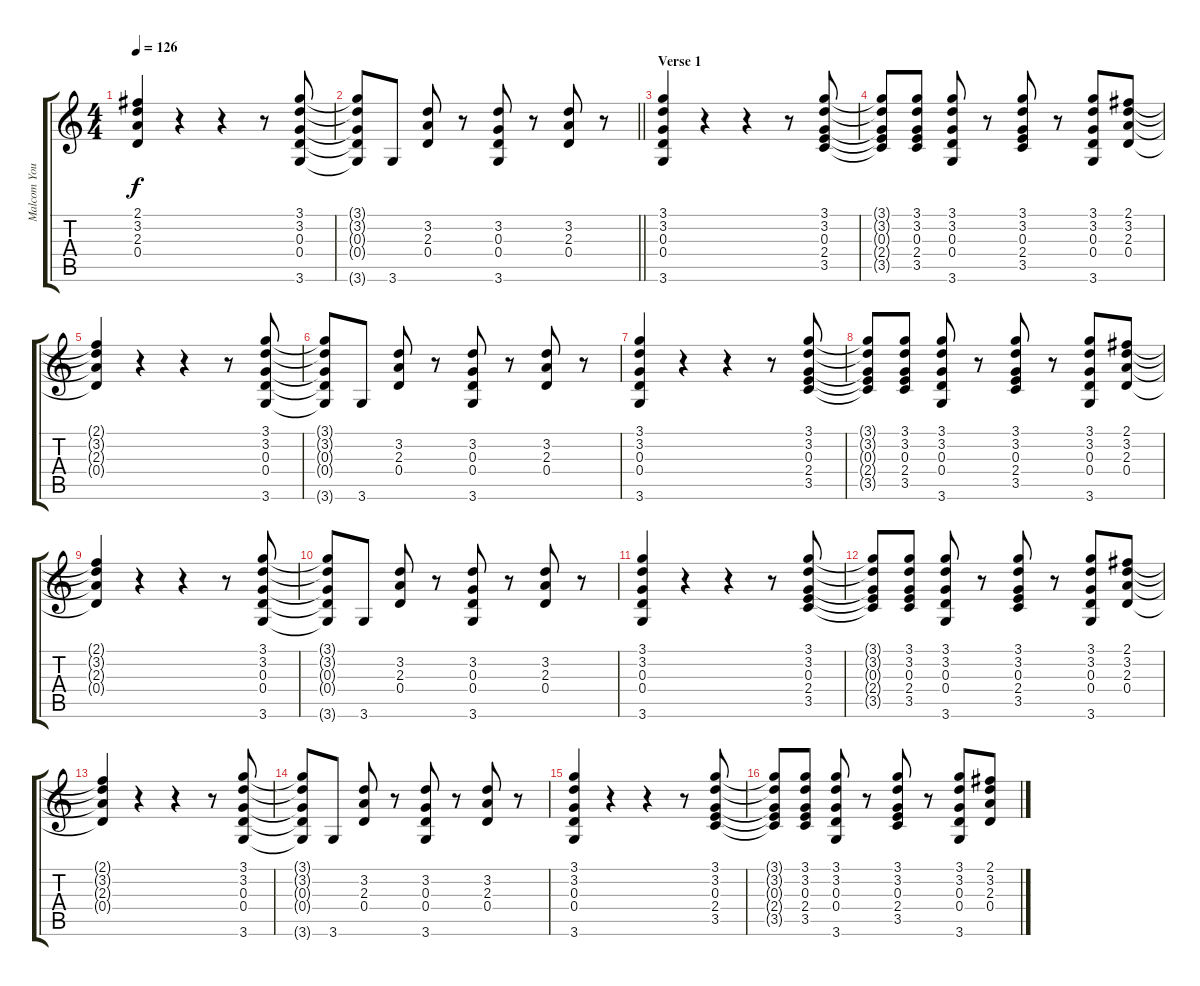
\track ("Malcom Young (Guitar)" "Malcom You") {instrument overdrivenguitar}
\staff {score tabs}
\tuning (E4 B3 G3 D3 A2 E2) {hide}
\ts (4 4)
\tempo 126
\clef g2
\ks c
(2.1{t} 3.2{t} 2.3{t} 0.4{t}).4{dy f} r.4 r.4 r.8 (3.1 3.2 0.3 0.4 3.6).8 |
\barLineRight lightlight
(3.1{t} 3.2{t} 0.3{t} 0.4{t} 3.6{t}).8 3.6.8 (3.2 2.3 0.4).8 r.8 (3.2 0.3 0.4 3.6).8 r.8 (3.2 2.3 0.4).8 r.8 |
\section ("" "Verse 1")
(3.1 3.2 0.3 0.4 3.6).4 r.4 r.4 r.8 (3.1 3.2 0.3 2.4 3.5).8 |
(3.1{t} 3.2{t} 0.3{t} 2.4{t} 3.5{t}).8 (3.1 3.2 0.3 2.4 3.5).8 (3.1 3.2 0.3 0.4 3.6).8 r.8 (3.1 3.2 0.3 2.4 3.5).8 r.8 (3.1 3.2 0.3 0.4 3.6).8 (2.1 3.2 2.3 0.4).8 |
(2.1{t} 3.2{t} 2.3{t} 0.4{t}).4 r.4 r.4 r.8 (3.1 3.2 0.3 0.4 3.6).8 |
(3.1{t} 3.2{t} 0.3{t} 0.4{t} 3.6{t}).8 3.6.8 (3.2 2.3 0.4).8 r.8 (3.2 0.3 0.4 3.6).8 r.8 (3.2 2.3 0.4).8 r.8 |
(3.1 3.2 0.3 0.4 3.6).4 r.4 r.4 r.8 (3.1 3.2 0.3 2.4 3.5).8 |
(3.1{t} 3.2{t} 0.3{t} 2.4{t} 3.5{t}).8 (3.1 3.2 0.3 2.4 3.5).8 (3.1 3.2 0.3 0.4 3.6).8 r.8 (3.1 3.2 0.3 2.4 3.5).8 r.8 (3.1 3.2 0.3 0.4 3.6).8 (2.1 3.2 2.3 0.4).8 |
(2.1{t} 3.2{t} 2.3{t} 0.4{t}).4 r.4 r.4 r.8 (3.1 3.2 0.3 0.4 3.6).8 |
(3.1{t} 3.2{t} 0.3{t} 0.4{t} 3.6{t}).8 3.6.8 (3.2 2.3 0.4).8 r.8 (3.2 0.3 0.4 3.6).8 r.8 (3.2 2.3 0.4).8 r.8 |
(3.1 3.2 0.3 0.4 3.6).4 r.4 r.4 r.8 (3.1 3.2 0.3 2.4 3.5).8 |
(3.1{t} 3.2{t} 0.3{t} 2.4{t} 3.5{t}).8 (3.1 3.2 0.3 2.4 3.5).8 (3.1 3.2 0.3 0.4 3.6).8 r.8 (3.1 3.2 0.3 2.4 3.5).8 r.8 (3.1 3.2 0.3 0.4 3.6).8 (2.1 3.2 2.3 0.4).8 |
(2.1{t} 3.2{t} 2.3{t} 0.4{t}).4 r.4 r.4 r.8 (3.1 3.2 0.3 0.4 3.6).8 |
(3.1{t} 3.2{t} 0.3{t} 0.4{t} 3.6{t}).8 3.6.8 (3.2 2.3 0.4).8 r.8 (3.2 0.3 0.4 3.6).8 r.8 (3.2 2.3 0.4).8 r.8 |
(3.1 3.2 0.3 0.4 3.6).4 r.4 r.4 r.8 (3.1 3.2 0.3 2.4 3.5).8 |
(3.1{t} 3.2{t} 0.3{t} 2.4{t} 3.5{t}).8 (3.1 3.2 0.3 2.4 3.5).8 (3.1 3.2 0.3 0.4 3.6).8 r.8 (3.1 3.2 0.3 2.4 3.5).8 r.8 (3.1 3.2 0.3 0.4 3.6).8 (2.1 3.2 2.3 0.4).8
